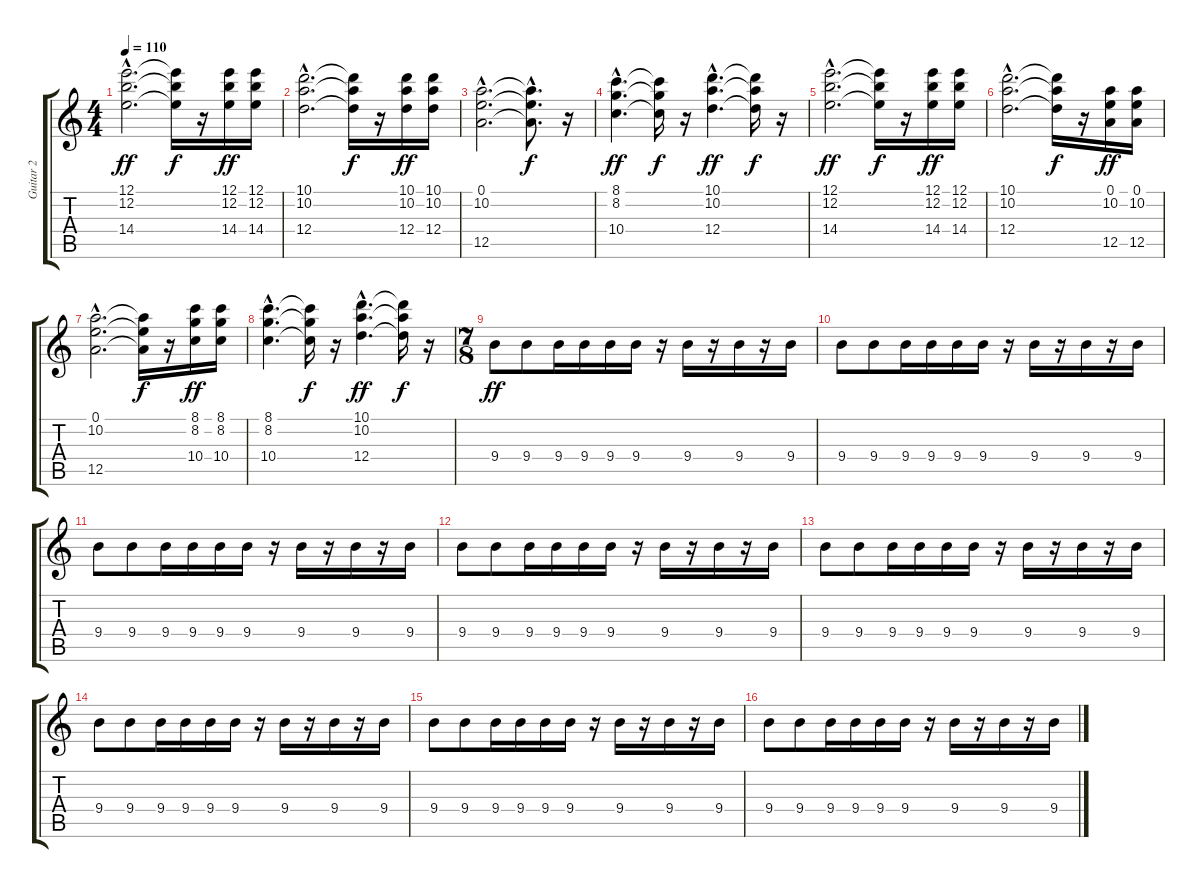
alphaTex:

\track ("Guitar 2" "Guitar 2") {instrument distortionguitar}
\staff {score tabs}
\tuning (E4 B3 G3 D3 A2 E2) {hide}
\ts (4 4)
\tempo 110
\clef g2
\ks c
(12.1{hac} 12.2{hac} 14.4{hac}).2{d dy ff} (12.1{t} 12.2{t} 14.4{t}).16{dy f} r.16 (12.1 12.2 14.4).16{dy ff} (12.1 12.2 14.4).16 |
(10.1{hac} 10.2{hac} 12.4{hac}).2{d} (10.1{t} 10.2{t} 12.4{t}).16{dy f} r.16 (10.1 10.2 12.4).16{dy ff} (10.1 10.2 12.4).16 |
(0.1{hac} 10.2{hac} 12.5{hac}).2{d} (0.1{hac t} 10.2{hac t} 12.5{hac t}).8{d dy f} r.16 |
(8.1{hac} 8.2{hac} 10.4{hac}).4{d dy ff} (8.1{t} 8.2{t} 10.4{t}).16{dy f} r.16 (10.1{hac} 10.2{hac} 12.4{hac}).4{d dy ff} (10.1{t} 10.2{t} 12.4{t}).16{dy f} r.16 |
(12.1{hac} 12.2{hac} 14.4{hac}).2{d dy ff} (12.1{t} 12.2{t} 14.4{t}).16{dy f} r.16 (12.1 12.2 14.4).16{dy ff} (12.1 12.2 14.4).16 |
(10.1{hac} 10.2{hac} 12.4{hac}).2{d} (10.1{t} 10.2{t} 12.4{t}).16{dy f} r.16 (0.1 10.2 12.5).16{dy ff} (0.1 10.2 12.5).16 |
(0.1{hac} 10.2{hac} 12.5{hac}).2{d} (0.1{t} 10.2{t} 12.5{t}).16{dy f} r.16 (8.1 8.2 10.4).16{dy ff} (8.1 8.2 10.4).16 |
(8.1{hac} 8.2{hac} 10.4{hac}).4{d} (8.1{t} 8.2{t} 10.4{t}).16{dy f} r.16 (10.1{hac} 10.2{hac} 12.4{hac}).4{d dy ff} (10.1{t} 10.2{t} 12.4{t}).16{dy f} r.16 |
\ts (7 8)
9.4.8{dy ff} 9.4.8 9.4.16 9.4.16 9.4.16 9.4.16 r.16 9.4.16 r.16 9.4.16 r.16 9.4.16 |
9.4.8 9.4.8 9.4.16 9.4.16 9.4.16 9.4.16 r.16 9.4.16 r.16 9.4.16 r.16 9.4.16 |
9.4.8 9.4.8 9.4.16 9.4.16 9.4.16 9.4.16 r.16 9.4.16 r.16 9.4.16 r.16 9.4.16 |
9.4.8 9.4.8 9.4.16 9.4.16 9.4.16 9.4.16 r.16 9.4.16 r.16 9.4.16 r.16 9.4.16 |
9.4.8 9.4.8 9.4.16 9.4.16 9.4.16 9.4.16 r.16 9.4.16 r.16 9.4.16 r.16 9.4.16 |
9.4.8 9.4.8 9.4.16 9.4.16 9.4.16 9.4.16 r.16 9.4.16 r.16 9.4.16 r.16 9.4.16 |
9.4.8 9.4.8 9.4.16 9.4.16 9.4.16 9.4.16 r.16 9.4.16 r.16 9.4.16 r.16 9.4.16 |
9.4.8 9.4.8 9.4.16 9.4.16 9.4.16 9.4.16 r.16 9.4.16 r.16 9.4.16 r.16 9.4.16
